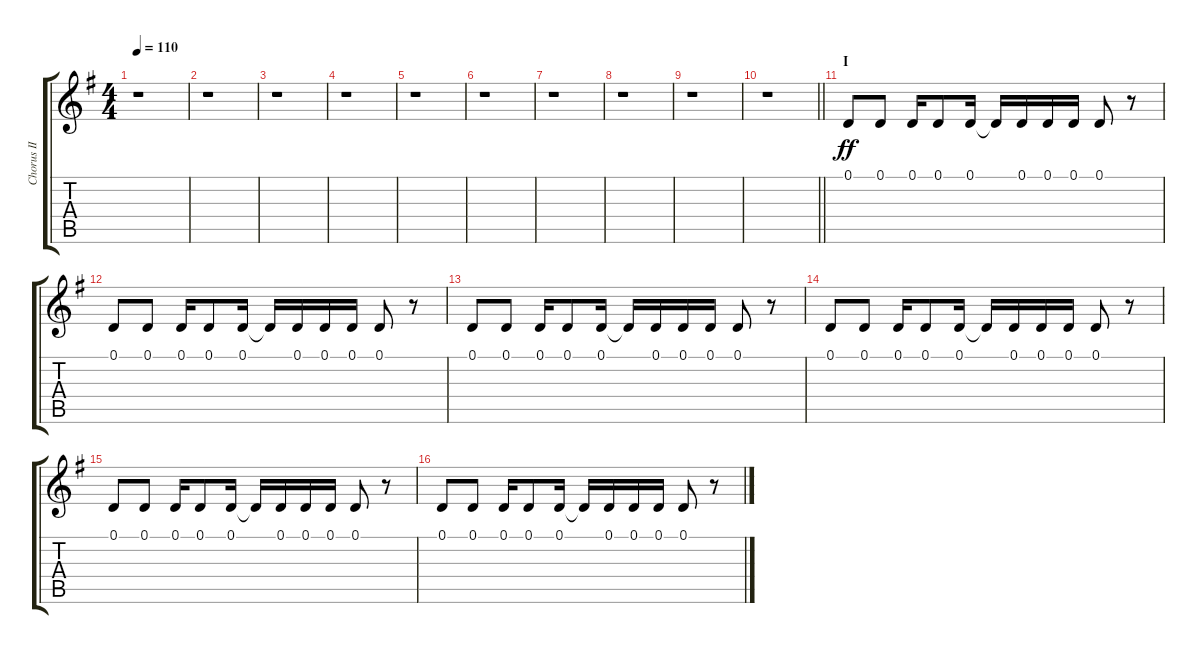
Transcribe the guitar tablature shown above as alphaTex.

\track ("Chorus II" "Chorus II") {instrument voiceoohs}
\staff {score tabs}
\tuning (D4 A3 F3 C3 G2 D2) {hide}
\ts (4 4)
\tempo 110
\clef g2
\ks g
r.1{dy ff} |
r.1 |
r.1 |
r.1 |
r.1 |
r.1 |
r.1 |
r.1 |
r.1 |
\barLineRight lightlight
r.1 |
\section ("" "I")
0.1.8 0.1.8 0.1.16 0.1.8 0.1.16 0.1{t}.16 0.1.16 0.1.16 0.1.16 0.1.8 r.8 |
0.1.8 0.1.8 0.1.16 0.1.8 0.1.16 0.1{t}.16 0.1.16 0.1.16 0.1.16 0.1.8 r.8 |
0.1.8 0.1.8 0.1.16 0.1.8 0.1.16 0.1{t}.16 0.1.16 0.1.16 0.1.16 0.1.8 r.8 |
0.1.8 0.1.8 0.1.16 0.1.8 0.1.16 0.1{t}.16 0.1.16 0.1.16 0.1.16 0.1.8 r.8 |
0.1.8 0.1.8 0.1.16 0.1.8 0.1.16 0.1{t}.16 0.1.16 0.1.16 0.1.16 0.1.8 r.8 |
0.1.8 0.1.8 0.1.16 0.1.8 0.1.16 0.1{t}.16 0.1.16 0.1.16 0.1.16 0.1.8 r.8
